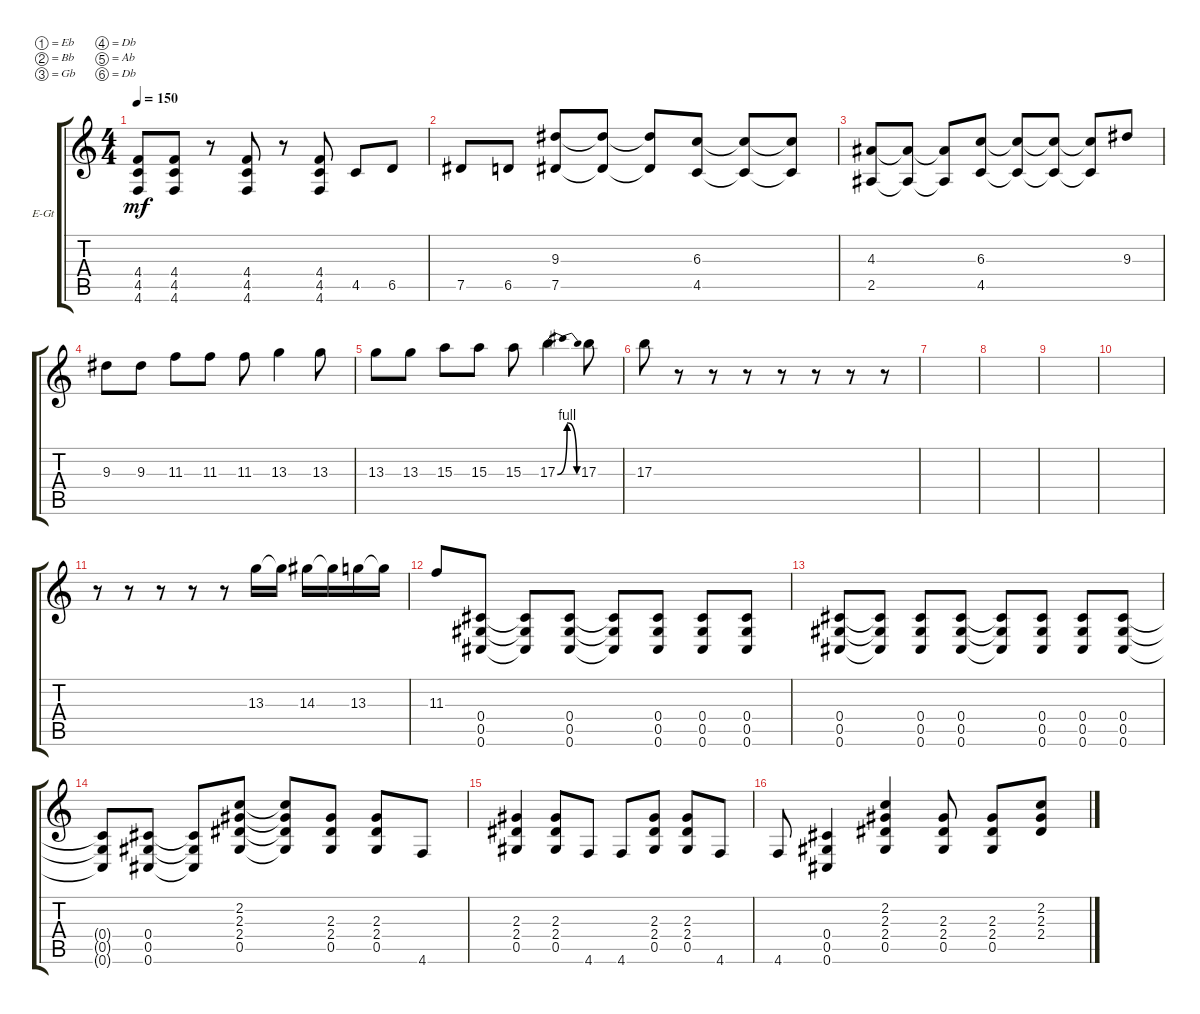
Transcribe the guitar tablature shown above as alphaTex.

\defaultSystemsLayout 4
\bracketExtendMode groupsimilarinstruments
\firstSystemTrackNameOrientation horizontal
\otherSystemsTrackNameOrientation horizontal
\track ("Electric Guitar" "E-Gt") {instrument overdrivenguitar}
\staff {score tabs}
\tuning (Eb4 Bb3 Gb3 Db3 Ab2 Db2)
\ts (4 4)
\tempo 150
\clef g2
\ks c
(4.6 4.5 4.4).8{dy mf} (4.6 4.5 4.4).8 r.8 (4.4 4.5 4.6).8 r.8 (4.6 4.5 4.4).8 4.5.8 6.5.8 |
7.5.8 6.5.8 (7.5 9.3).8 (7.5{t} 9.3{t}).8 (7.5{t} 9.3{t}).8 (4.5 6.3).8 (4.5{t} 6.3{t}).8 (4.5{t} 6.3{t}).8 |
(2.5 4.3).8 (2.5{t} 4.3{t}).8 (2.5{t} 4.3{t}).8 (4.5 6.3).8 (4.5{t} 6.3{t}).8 (4.5{t} 6.3{t}).8 (4.5{t} 6.3{t}).8 9.3.8 |
9.3.8 9.3.8 11.3.8 11.3.8 11.3.8 13.3.4 13.3.8 |
13.3.8 13.3.8 15.3.8 15.3.8 15.3.8 17.3{be (bendrelease 0 0 10.2 4 20.4 4 30 0)}.4 17.3.8 |
17.3.8 r.8 r.8 r.8 r.8 r.8 r.8 r.8 |
|
|
|
|
r.8 r.8 r.8 r.8 r.8 13.3.16 13.3{t}.16 14.3.16 14.3{t}.16 13.3.16 13.3{t}.16 |
11.3.8 (0.6 0.5 0.4).8 (0.6{t} 0.5{t} 0.4{t}).8 (0.6 0.5 0.4).8 (0.6{t} 0.5{t} 0.4{t}).8 (0.6 0.5 0.4).8 (0.6 0.5 0.4).8 (0.4 0.5 0.6).8 |
(0.4 0.6 0.5).8 (0.4{t} 0.6{t} 0.5{t}).8 (0.4 0.5 0.6).8 (0.6 0.5 0.4).8 (0.6{t} 0.5{t} 0.4{t}).8 (0.4 0.5 0.6).8 (0.4 0.5 0.6).8 (0.4 0.5 0.6).8 |
(0.4{t} 0.5{t} 0.6{t}).8 (0.6 0.5 0.4).8 (0.6{t} 0.5{t} 0.4{t}).8 (0.5 2.4 2.3 2.2).8 (0.5{t} 2.4{t} 2.3{t} 2.2{t}).8 (0.5 2.4 2.3).8 (0.5 2.4 2.3).8 4.6.8 |
(0.5 2.4 2.3).4 (0.5 2.4 2.3).8 4.6.8 4.6.8 (0.5 2.4 2.3).8 (0.5 2.4 2.3).8 4.6.8 |
4.6.8 (0.6 0.5 0.4).4 (2.4 2.3 0.5 2.2).4 (0.5 2.4 2.3).8 (0.5 2.4 2.3).8 (2.4 2.3 2.2).8
